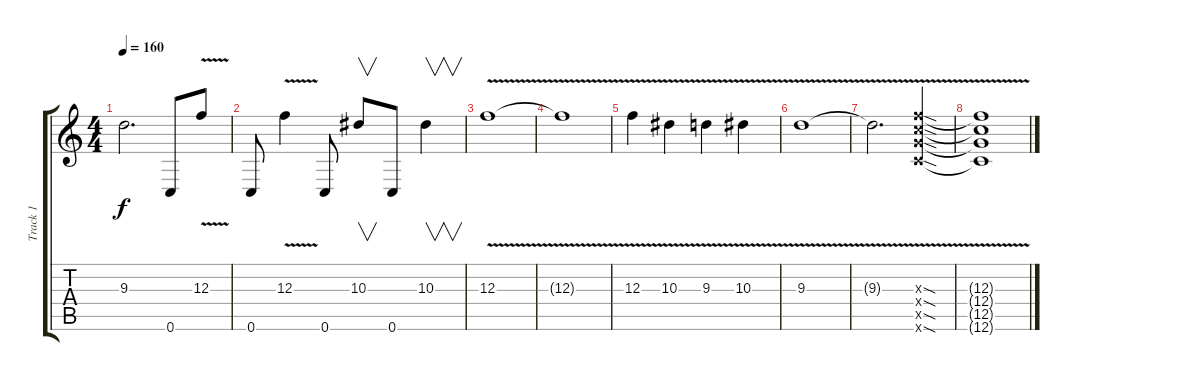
\track ("Track 1" "Track 1") {instrument distortionguitar}
\staff {score tabs}
\tuning (D4 A3 F3 C3 G2 C2) {hide}
\ts (4 4)
\tempo 160
\clef g2
\ks c
9.3{t}.2{d dy f} 0.6.8 12.3{v}.8 |
0.6.8 12.3{v}.4 0.6.8 10.3.8{v} 0.6.8 10.3.4{v} |
12.3{v}.1 |
12.3{t}.1 |
12.3{v}.4 10.3{v}.4 9.3{v}.4 10.3{v}.4 |
9.3{v}.1 |
9.3{t}.2{d} (12.3{v sod x} 12.4{v sod x} 12.5{v sod x} 12.6{sod x}).4 |
(12.3{t} 12.4{t} 12.5{t} 12.6{t}).1
